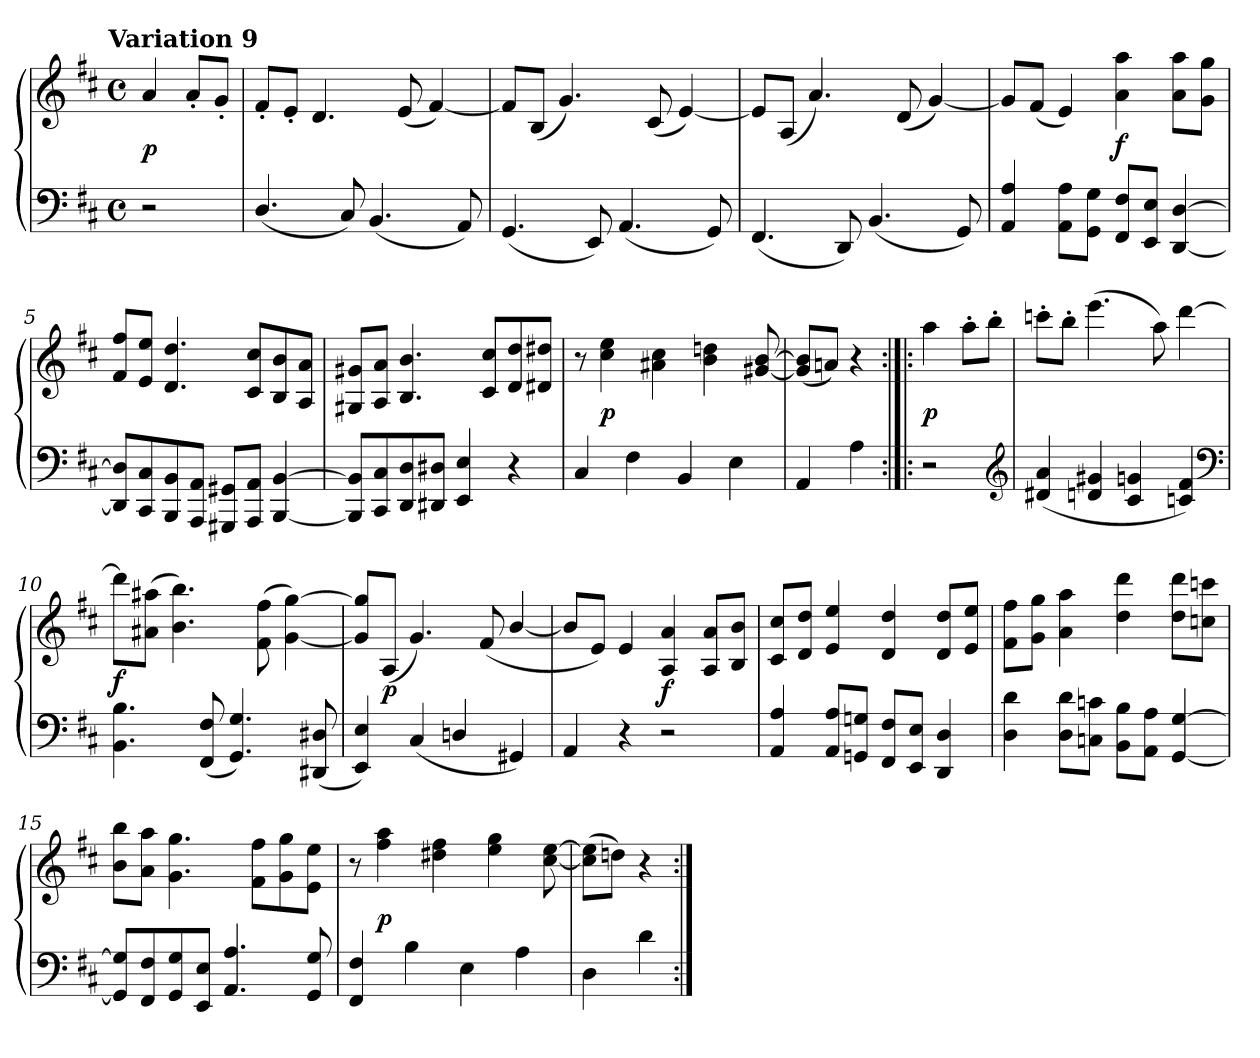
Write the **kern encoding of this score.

**kern	**kern	**dynam
*part1	*part1	*part1
*staff2	*staff1	*staff1/2
*clefF4	*clefG2	*
*k[f#c#]	*k[f#c#]	*
!!LO:TX:omd:t=Variation 9
*M4/4	*M4/4	*
*met(c)	*met(c)	*
*MM120	*MM120	*
=	=	=
2r	4a	p
.	8a'L	.
.	8g'J	.
=1	=1	=1
(4.D/	8f#'L	.
.	8e'J	.
.	4.d	.
8C#)	.	.
(4.BB	.	.
.	(8e	.
.	[4f#)	.
8AA)	.	.
=2	=2	=2
(4.GG	8f#L]	.
.	(8BJ	.
.	4.g)	.
8EE)	.	.
(4.AA	.	.
.	(8c#	.
.	[4e)	.
8GG)	.	.
=3	=3	=3
(4.FF#	8eL]	.
.	(8AJ	.
.	4.a)	.
8DD)	.	.
(4.BB	.	.
.	(8d	.
.	[4g)	.
8GG)	.	.
=4	=4	=4
4AA/ 4A/	8gL]	.
.	(8f#J	.
8AA 8AL	4e)	.
8GG 8GJ	.	.
8FF# 8F#L	4a 4aa	f
8EE 8EJ	.	.
[4DD [4D	8a 8aaL	.
.	8g 8ggJ	.
=5	=5	=5
8DD] 8D]L	8f#/ 8ff#/L	.
8CC# 8C#	8e/ 8ee/J	.
8BBB 8BB	4.d 4.dd	.
8AAA 8AAJ	.	.
8GGG#X 8GG#XL	.	.
8AAA 8AAJ	8c# 8cc#L	.
[4BBB [4BB	8B 8b	.
.	8A 8aJ	.
=6	=6	=6
8BBB] 8BB]L	8G#X 8g#XL	.
8CC# 8C#	8A 8aJ	.
8DD 8D	4.B 4.b	.
8DD#X 8D#XJ	.	.
4EE 4E	.	.
.	8c# 8cc#L	.
4r	8d 8dd	.
.	8d#X 8dd#XJ	.
=7	=7	=7
4C#	8r	.
.	4cc# 4ee	p
4F#	.	.
.	4a#X 4cc#	.
4BB	.	.
.	4b 4ddn	.
4E	.	.
.	[8g#X [8b	.
=8	=8	=8
4AA	(8g#] 8b]L	.
.	8anJ)	.
4A	4r	.
=:|!|:	=:|!|:	=:|!|:
2r	4aa	p
.	8aa'L	.
.	8bb'J	.
*clefG2	*	*
=9	=9	=9
(4d#X 4a	8cccn'L	.
.	8bb'J	.
4dn 4g#X	(4.eee	.
4c# 4gn	.	.
.	8aa)	.
4cn 4f#)	[4ddd	.
*clefF4	*	*
=10	=10	=10
4.BB 4.B	8dddL]	f
.	(8a#X 8aa#XJ	.
.	4.b 4.bb)	.
(8FF# 8F#	.	.
4.GG 4.G)	.	.
.	(8f# 8ff#	.
.	[4g [4gg)	.
(8DD#X 8D#X	.	.
=11	=11	=11
4EE 4E)	8g] 8gg]L	.
.	(8AJ	p
(4C#	4.g)	.
4Dn/	.	.
.	(8f#	.
4GG#X)	[4b/	.
=12	=12	=12
4AA	8bL]	.
.	8eJ)	.
4r	4e	.
2r	4A 4a	f
.	8A 8aL	.
.	8B 8bJ	.
=13	=13	=13
4AA/ 4A/	8c# 8cc#L	.
.	8d 8ddJ	.
8AA/ 8A/L	4e 4ee	.
8GGn/ 8Gn/J	.	.
8FF# 8F#L	4d 4dd	.
8EE 8EJ	.	.
4DD 4D	8d 8ddL	.
.	8e 8eeJ	.
=14	=14	=14
4D 4d	8f# 8ff#L	.
.	8g 8ggJ	.
8D 8dL	4a 4aa	.
8Cn 8cnJ	.	.
8BB 8BL	4dd 4ddd	.
8AA 8AJ	.	.
[4GG [4G	8dd 8dddL	.
.	8ccn 8cccnJ	.
=15	=15	=15
8GG] 8G]L	8b 8bbL	.
8FF# 8F#	8a 8aaJ	.
8GG 8G	4.g 4.gg	.
8EE 8EJ	.	.
4.AA/ 4.A/	.	.
.	8f# 8ff#L	.
.	8g 8gg	.
8GG 8G	8e 8eeJ	.
=16	=16	=16
4FF# 4F#	8r	.
.	4ff# 4aa	p
4B	.	.
.	4dd#X 4ff#	.
4E	.	.
.	4ee 4gg	.
4A	.	.
.	[8cc# [8ee	.
=17	=17	=17
4D	(8cc#] 8ee]L	.
.	8ddnJ)	.
4d	4r	.
=:|!	=:|!	=:|!
*-	*-	*-
